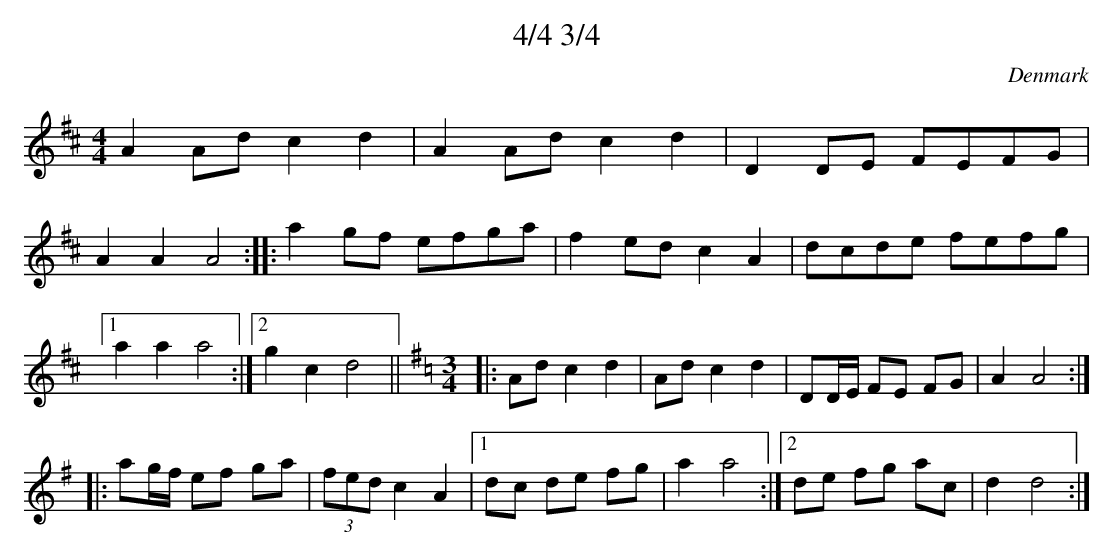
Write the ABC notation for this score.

X:1
T:4/4 3/4
M:4/4
O:Denmark
K:D
A2Ad c2d2|A2Ad c2d2|D2DE FEFG|A2A2A4:: \
a2gf efga|f2ed c2A2|dcde fefg          \
|1 a2a2 a4:|2 g2c2 d4 ||               \
K:DMix
M:3/4
|:Ad c2 d2|Ad c2 d2|DD/E/ FE FG|A2 A4:|
|:ag/f/ ef ga|(3fed c2 A2                 \
|1 dc de fg|a2 a4:|2 de fg ac|d2 d4:|
